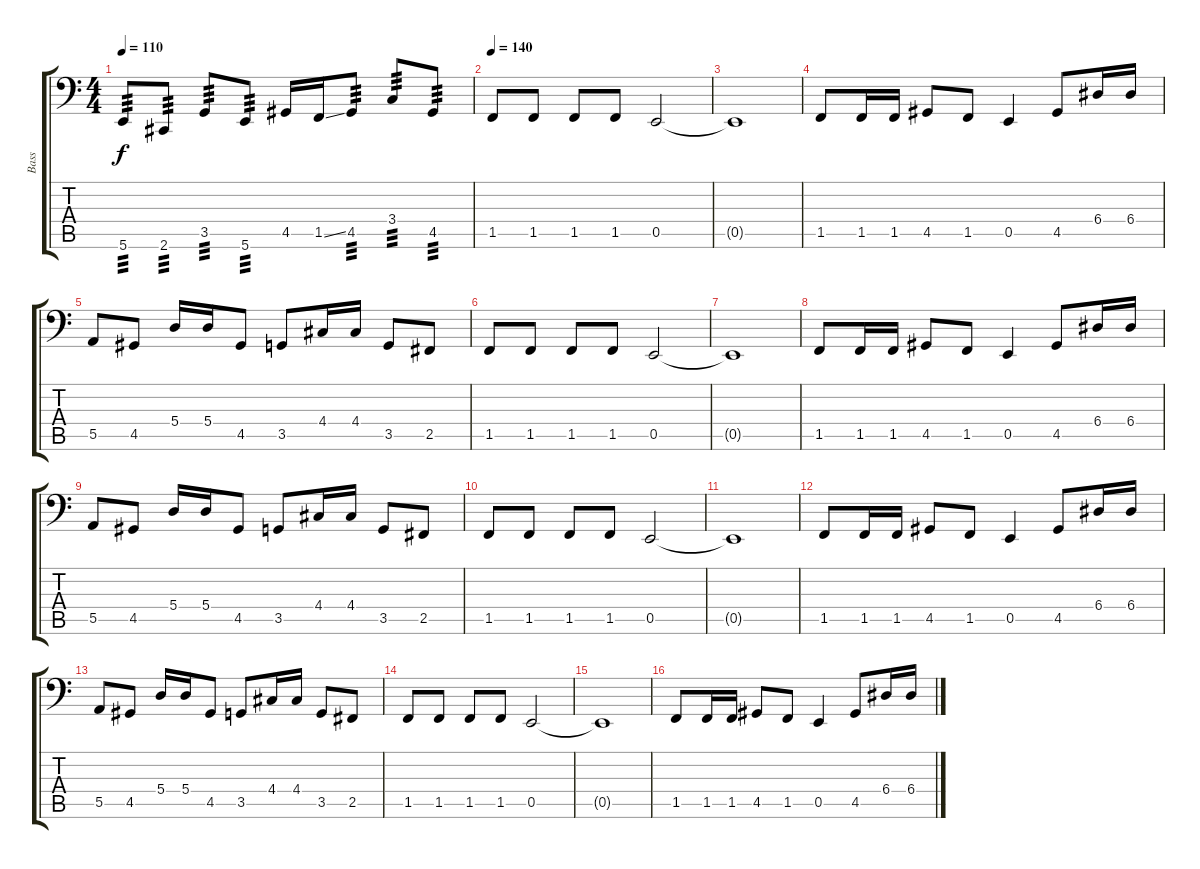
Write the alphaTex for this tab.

\track ("Bass" "Bass") {instrument electricbassfinger}
\staff {score tabs}
\tuning (B2 Gb2 D2 A1 E1 B0) {hide}
\ts (4 4)
\tempo 110
\clef f4
\ks c
5.6.8{tp 3 dy f} 2.6.8{tp 3} 3.5.8{tp 3} 5.6.8{tp 3} 4.5.16 1.5{ss}.16 4.5.8{tp 3} 3.4.8{tp 3} 4.5.8{tp 3} |
\tempo 140
1.5.8 1.5.8 1.5.8 1.5.8 0.5.2 |
0.5{t}.1 |
1.5.8 1.5.16 1.5.16 4.5.8 1.5.8 0.5.4 4.5.8 6.4.16 6.4.16 |
5.5.8 4.5.8 5.4.16 5.4.16 4.5.8 3.5.8 4.4.16 4.4.16 3.5.8 2.5.8 |
1.5.8 1.5.8 1.5.8 1.5.8 0.5.2 |
0.5{t}.1 |
1.5.8 1.5.16 1.5.16 4.5.8 1.5.8 0.5.4 4.5.8 6.4.16 6.4.16 |
5.5.8 4.5.8 5.4.16 5.4.16 4.5.8 3.5.8 4.4.16 4.4.16 3.5.8 2.5.8 |
1.5.8 1.5.8 1.5.8 1.5.8 0.5.2 |
0.5{t}.1 |
1.5.8 1.5.16 1.5.16 4.5.8 1.5.8 0.5.4 4.5.8 6.4.16 6.4.16 |
5.5.8 4.5.8 5.4.16 5.4.16 4.5.8 3.5.8 4.4.16 4.4.16 3.5.8 2.5.8 |
1.5.8 1.5.8 1.5.8 1.5.8 0.5.2 |
0.5{t}.1 |
1.5.8 1.5.16 1.5.16 4.5.8 1.5.8 0.5.4 4.5.8 6.4.16 6.4.16
